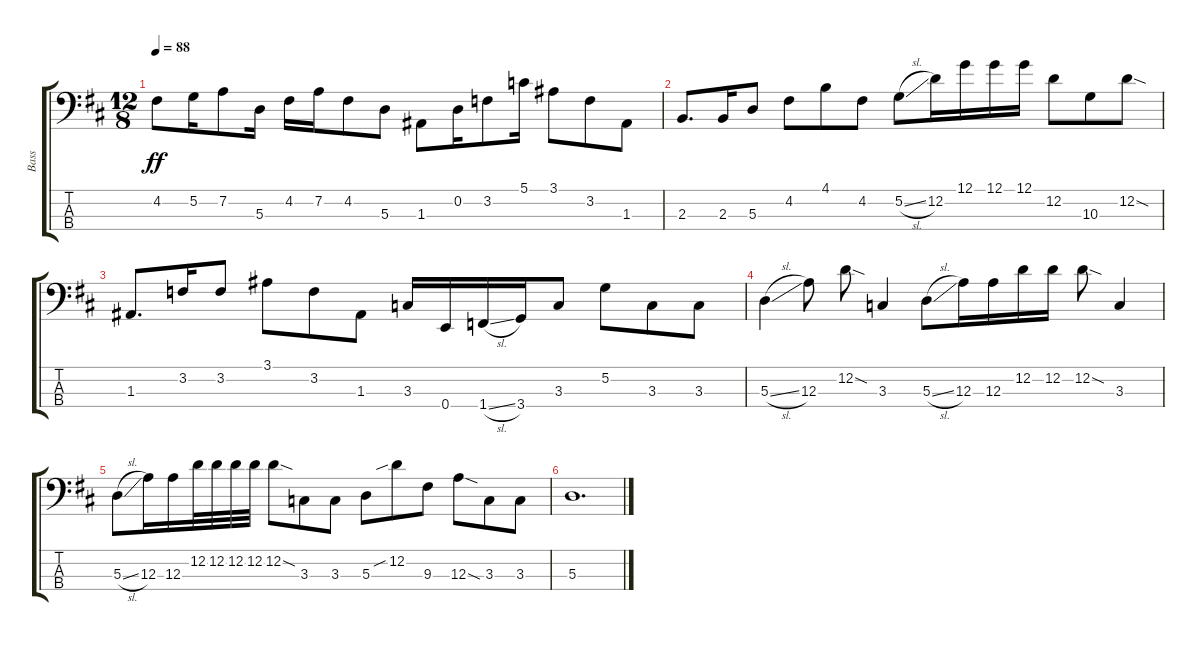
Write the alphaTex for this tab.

\track ("Bass" "Bass") {instrument electricbasspick}
\staff {score tabs}
\tuning (G2 D2 A1 E1) {hide}
\ts (12 8)
\tempo 88
\clef f4
\ks d
4.2.8{dy ff} 5.2.16 7.2.8 5.3.16 4.2.16 7.2.16 4.2.8 5.3.8 1.3.8 0.2.16 3.2.8 5.1.16 3.1.8 3.2.8 1.3.8 |
2.3.8{d} 2.3.16 5.3.8 4.2.8 4.1.8 4.2.8 5.2{sl}.8 12.2.16 12.1.16 12.1.16 12.1.16 12.2.8 10.3.8 12.2{sod}.8 |
1.3.8{d} 3.2.16 3.2.8 3.1.8 3.2.8 1.3.8 3.3.16 0.4.16 1.4{sl}.16 3.4.16 3.3.8 5.2.8 3.3.8 3.3.8 |
5.3{sl}.4 12.3.8 12.2{sod}.8 3.3.4 5.3{sl}.8 12.3.16 12.3.16 12.2.16 12.2.16 12.2{sod}.8 3.3.4 |
5.3{sl}.8 12.3.16 12.3.16 12.2.32 12.2.32 12.2.32 12.2.32 12.2{sod}.8 3.3.8 3.3.8 5.3.8 12.2{sib}.8 9.3.8 12.3{sod}.8 3.3.8 3.3.8 |
5.3.1{d}
